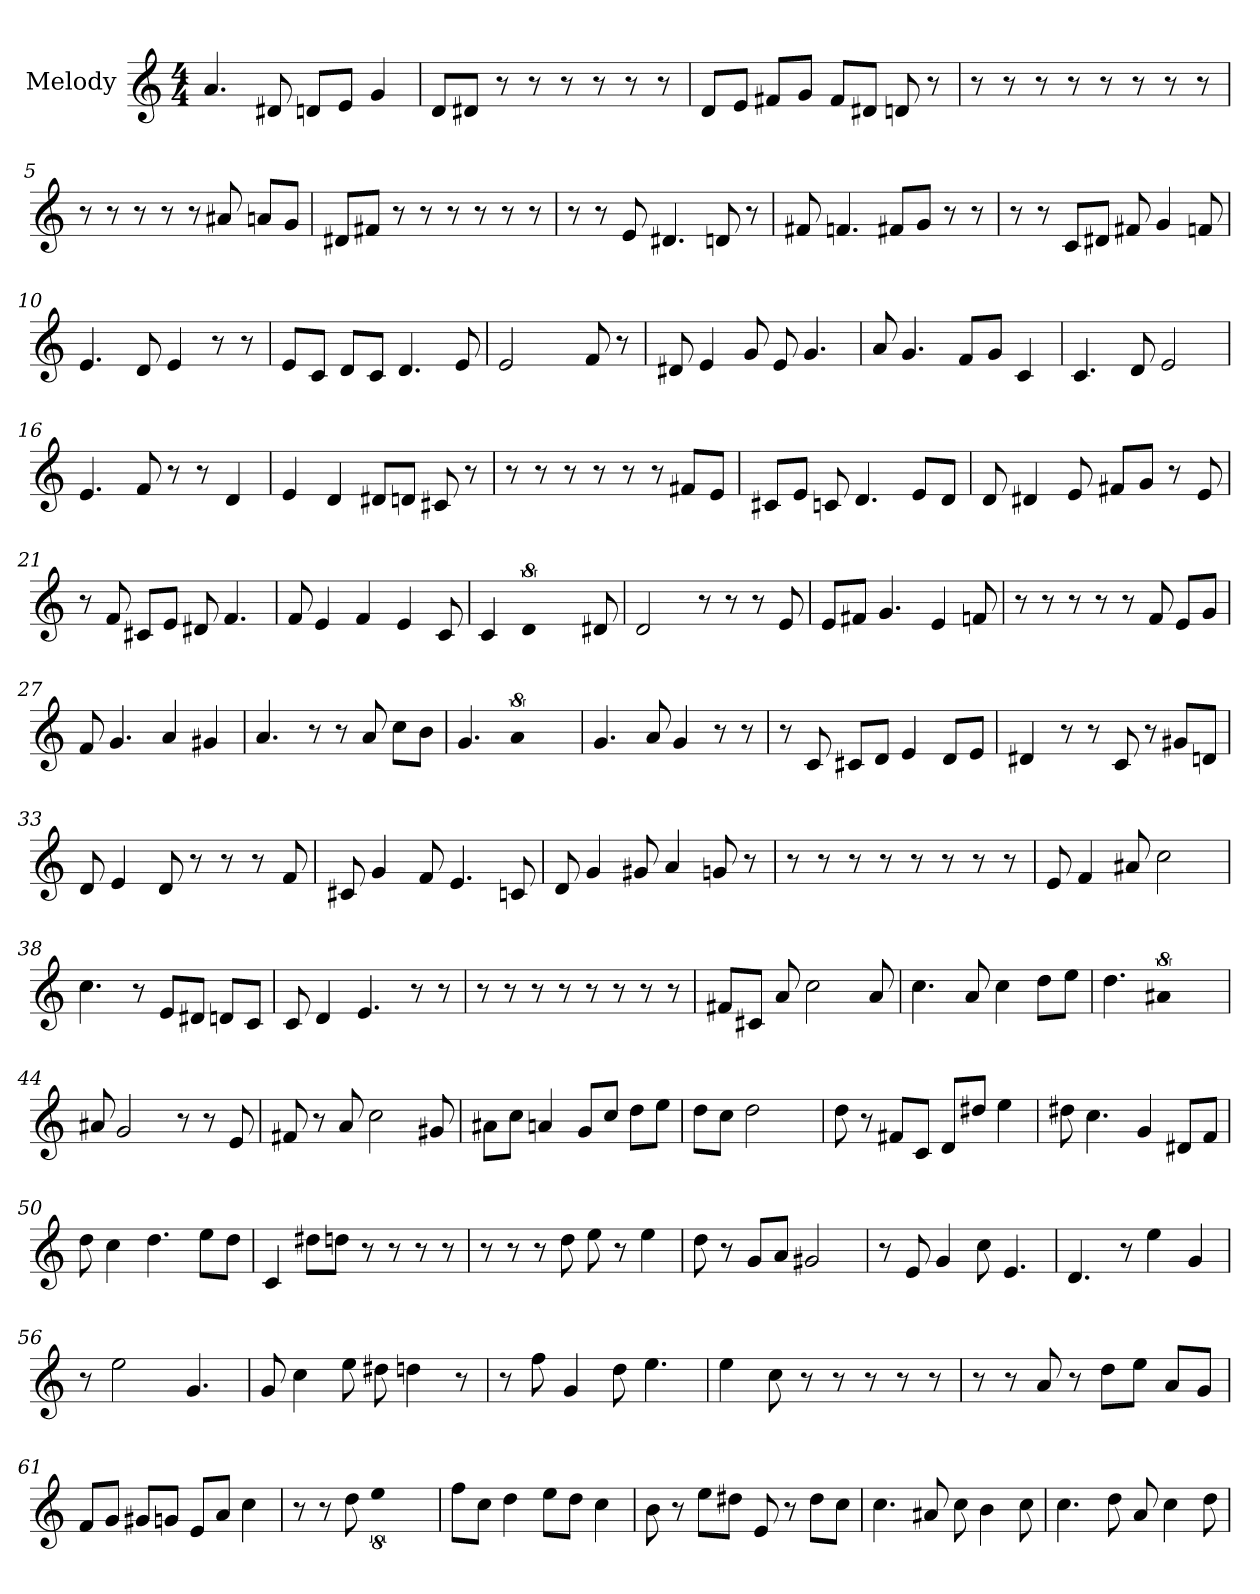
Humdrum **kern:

**kern
*part1
*staff1
*I"Melody
*clefG2
*k[]
*C:
*M4/4
*MM143
=1
4.a
8d#
8d/L
8e/J
4g
=2
8d/L
8d#/J
8r
8r
8r
8r
8r
8r
=3
8d/L
8e/J
8f#/L
8g/J
8f#/L
8d#/J
8d
8r
=4
8r
8r
8r
8r
8r
8r
8r
8r
=5
8r
8r
8r
8r
8r
8a#
8a/L
8g/J
=6
8d#/L
8f#/J
8r
8r
8r
8r
8r
8r
=7
8r
8r
8e
4.d#
8d
8r
=8
8f#
4.f
8f#/L
8g/J
8r
8r
=9
8r
8r
8c/L
8d#/J
8f#
4g
8f
=10
4.e
8d
4e
8r
8r
=11
8e/L
8c/J
8d/L
8c/J
4.d
8e
=12
!LO:N:vis=2
2.e
8f
8r
=13
8d#
4e
8g
8e
4.g
=14
8a
4.g
8f/L
8g/J
4c
=15
4.c
8d
2e
=16
4.e
8f
8r
8r
4d
=17
4e
4d
8d#/L
8d/J
8c#
8r
=18
8r
8r
8r
8r
8r
8r
8f#/L
8e/J
=19
8c#/L
8e/J
8c
4.d
8e/L
8d/J
=20
8d
4d#
8e
8f#/L
8g/J
8r
8e
=21
8r
8f
8c#/L
8e/J
8d#
4.f
=22
8f
4e
4f
4e
8c
=23
4c
!LO:N:vis=2
8%5d
8d#
=24
2d
8r
8r
8r
8e
=25
8e/L
8f#/J
4.g
4e
8f
=26
8r
8r
8r
8r
8r
8f
8e/L
8g/J
=27
8f
4.g
4a
4g#
=28
4.a
8r
8r
8a
8cc\L
8b\J
=29
4.g
!LO:N:vis=2
8%5a
=30
4.g
8a
4g
8r
8r
=31
8r
8c
8c#/L
8d/J
4e
8d/L
8e/J
=32
4d#
8r
8r
8c
8r
8g#/L
8d/J
=33
8d
4e
8d
8r
8r
8r
8f
=34
8c#
4g
8f
4.e
8c
=35
8d
4g
8g#
4a
8g
8r
=36
8r
8r
8r
8r
8r
8r
8r
8r
=37
8e
4f
8a#
2cc
=38
4.cc
8r
8e/L
8d#/J
8d/L
8c/J
=39
8c
4d
4.e
8r
8r
=40
8r
8r
8r
8r
8r
8r
8r
8r
=41
8f#/L
8c#/J
8a
2cc
8a
=42
4.cc
8a
4cc
8dd\L
8ee\J
=43
4.dd
!LO:N:vis=2
8%5a#
=44
8a#
2g
8r
8r
8e
=45
8f#
8r
8a
2cc
8g#
=46
8a#\L
8cc\J
4a
8g/L
8cc/J
8dd\L
8ee\J
=47
8dd\L
8cc\J
!LO:N:vis=2
2.dd
=48
8dd
8r
8f#/L
8c/J
8d/L
8dd#/J
4ee
=49
8dd#
4.cc
4g
8d#/L
8f/J
=50
8dd
4cc
4.dd
8ee\L
8dd\J
=51
4c
8dd#\L
8dd\J
8r
8r
8r
8r
=52
8r
8r
8r
8dd
8ee
8r
4ee
=53
8dd
8r
8g/L
8a/J
2g#
=54
8r
8e
4g
8cc
4.e
=55
4.d
8r
4ee
4g
=56
8r
2ee
4.g
=57
8g
4cc
8ee
8dd#
4dd
8r
=58
8r
8ff
4g
8dd
4.ee
=59
4ee
8cc
8r
8r
8r
8r
8r
=60
8r
8r
8a
8r
8dd\L
8ee\J
8a/L
8g/J
=61
8f/L
8g/J
8g#/L
8g/J
8e/L
8a/J
4cc
=62
8r
8r
8dd
!LO:N:vis=2
8%5ee
=63
8ff\L
8cc\J
4dd
8ee\L
8dd\J
4cc
=64
8b
8r
8ee\L
8dd#\J
8e
8r
8dd#\L
8cc\J
=65
4.cc
8a#
8cc
4b
8cc
=66
4.cc
8dd
8a
4cc
8dd
=
*-
